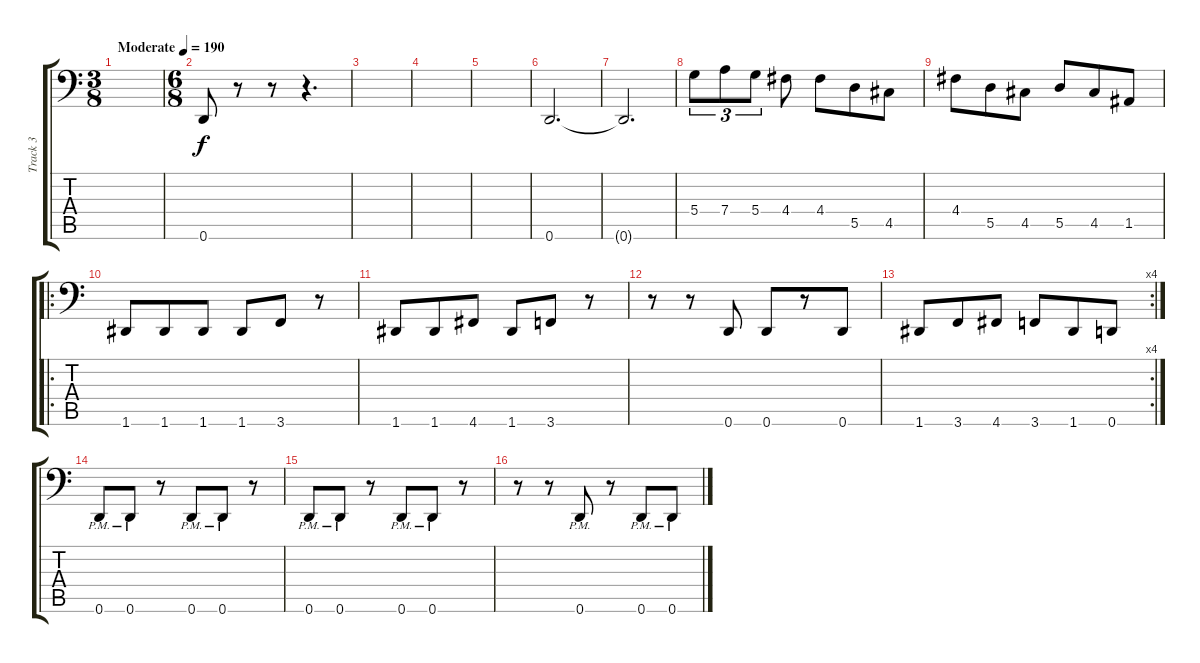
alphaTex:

\track ("Track 3" "Track 3") {instrument electricbasspick}
\staff {score tabs}
\tuning (E3 B2 G2 D2 A1 D1) {hide}
\ts (3 8)
\tempo (190 "Moderate")
\clef f4
\ks c
|
\ts (6 8)
0.6.8 r.8 r.8 r.4{d} |
|
|
|
0.6.2{d} |
0.6{t}.2{d} |
5.4.8{tu (3 2)} 7.4.8{tu (3 2)} 5.4.8{tu (3 2)} 4.4.8 4.4.8 5.5.8 4.5.8 |
4.4.8 5.5.8 4.5.8 5.5.8 4.5.8 1.5.8 |
\ro
1.6.8 1.6.8 1.6.8 1.6.8 3.6.8 r.8 |
1.6.8 1.6.8 4.6.8 1.6.8 3.6.8 r.8 |
r.8 r.8 0.6.8 0.6.8 r.8 0.6.8 |
\rc 4
1.6.8 3.6.8 4.6.8 3.6.8 1.6.8 0.6.8 |
0.6{pm}.8 0.6{pm}.8 r.8 0.6{pm}.8 0.6{pm}.8 r.8 |
0.6{pm}.8 0.6{pm}.8 r.8 0.6{pm}.8 0.6{pm}.8 r.8 |
r.8 r.8 0.6{pm}.8 r.8 0.6{pm}.8 0.6{pm}.8
